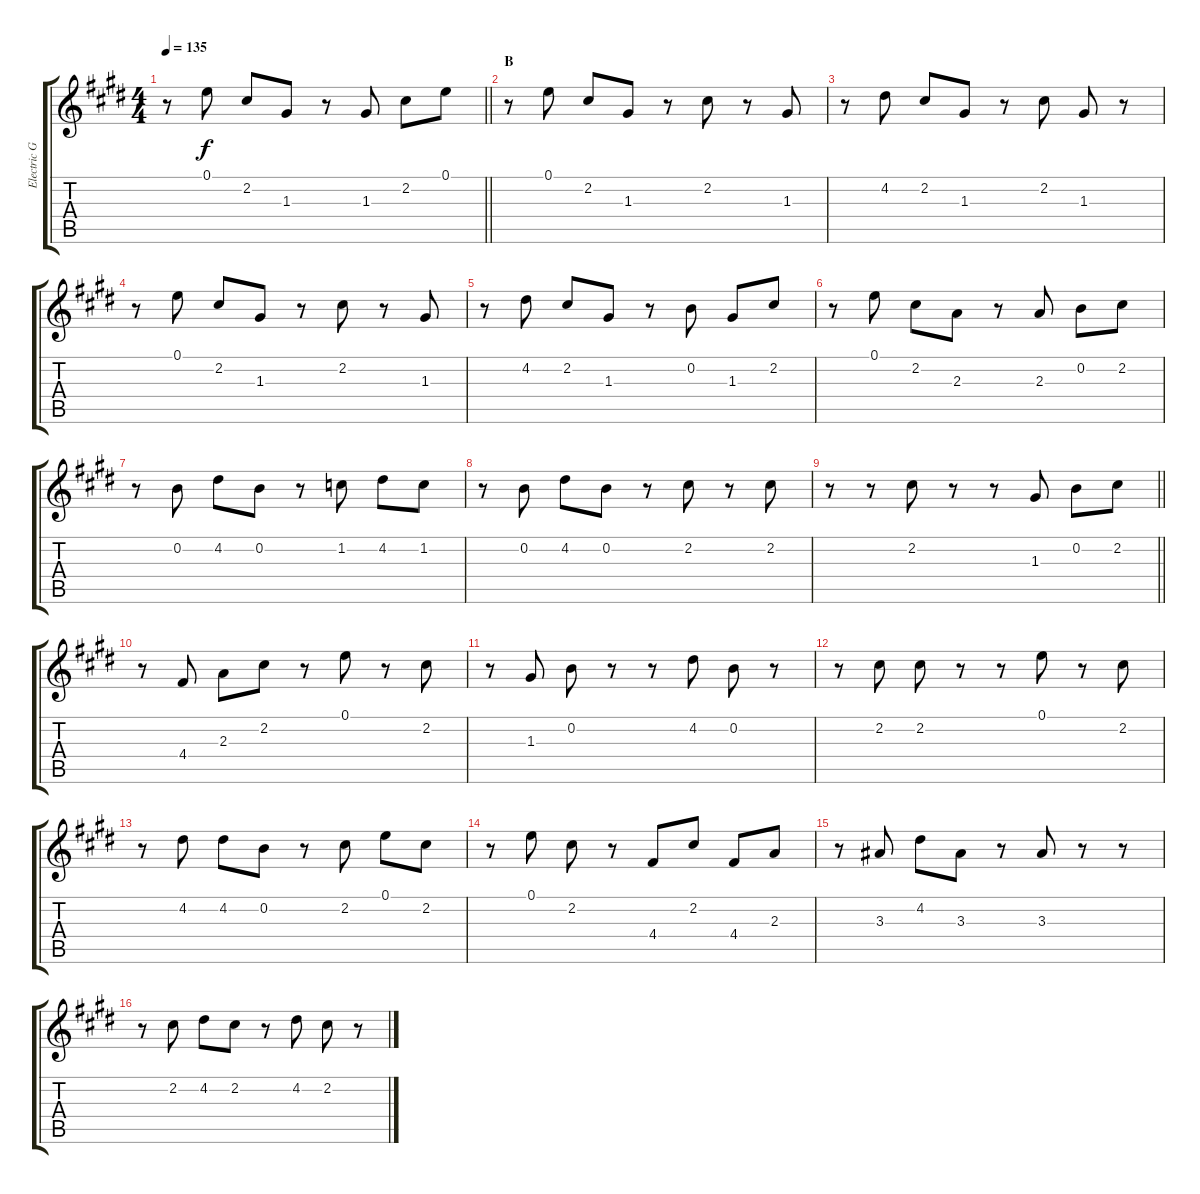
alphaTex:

\track ("Electric Guitar (Muted)" "Electric G") {instrument electricguitarmuted}
\staff {score tabs}
\tuning (E4 B3 G3 D3 A2 E2) {hide}
\ts (4 4)
\tempo 135
\clef g2
\barLineRight lightlight
\ks e
r.8{dy f} 0.1.8 2.2.8 1.3.8 r.8 1.3.8 2.2.8 0.1.8 |
\section ("" "B")
r.8 0.1.8 2.2.8 1.3.8 r.8 2.2.8 r.8 1.3.8 |
r.8 4.2.8 2.2.8 1.3.8 r.8 2.2.8 1.3.8 r.8 |
r.8 0.1.8 2.2.8 1.3.8 r.8 2.2.8 r.8 1.3.8 |
r.8 4.2.8 2.2.8 1.3.8 r.8 0.2.8 1.3.8 2.2.8 |
r.8 0.1.8 2.2.8 2.3.8 r.8 2.3.8 0.2.8 2.2.8 |
r.8 0.2.8 4.2.8 0.2.8 r.8 1.2.8 4.2.8 1.2.8 |
r.8 0.2.8 4.2.8 0.2.8 r.8 2.2.8 r.8 2.2.8 |
\barLineRight lightlight
r.8 r.8 2.2.8 r.8 r.8 1.3.8 0.2.8 2.2.8 |
r.8 4.4.8 2.3.8 2.2.8 r.8 0.1.8 r.8 2.2.8 |
r.8 1.3.8 0.2.8 r.8 r.8 4.2.8 0.2.8 r.8 |
r.8 2.2.8 2.2.8 r.8 r.8 0.1.8 r.8 2.2.8 |
r.8 4.2.8 4.2.8 0.2.8 r.8 2.2.8 0.1.8 2.2.8 |
r.8 0.1.8 2.2.8 r.8 4.4.8 2.2.8 4.4.8 2.3.8 |
r.8 3.3.8 4.2.8 3.3.8 r.8 3.3.8 r.8 r.8 |
r.8 2.2.8 4.2.8 2.2.8 r.8 4.2.8 2.2.8 r.8
